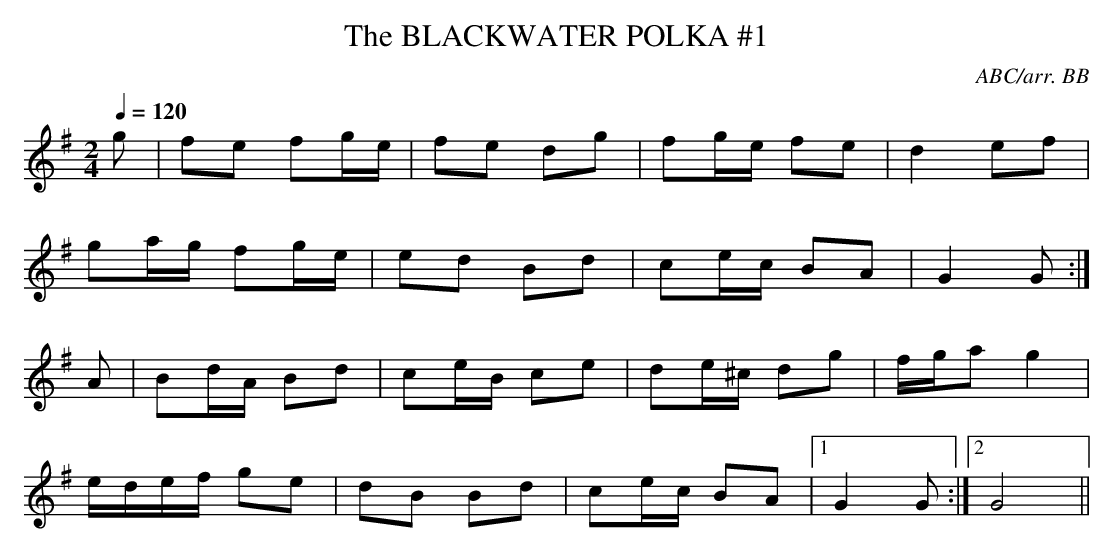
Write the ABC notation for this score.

X:1
T:BLACKWATER POLKA #1, The
C:ABC/arr. BB
Q:1/4=120
L:1/8
M:2/4
K:G
g|fe fg/e/|fe dg|fg/e/ fe|d2 ef|
ga/g/ fg/e/|ed Bd|ce/c/ BA|G2G:|
A|Bd/A/ Bd| ce/B/ ce|de/^c/ dg|f/g/a g2|
e/d/e/f/ ge|dB Bd|ce/c/ BA|1 G2G:|2 G4||
